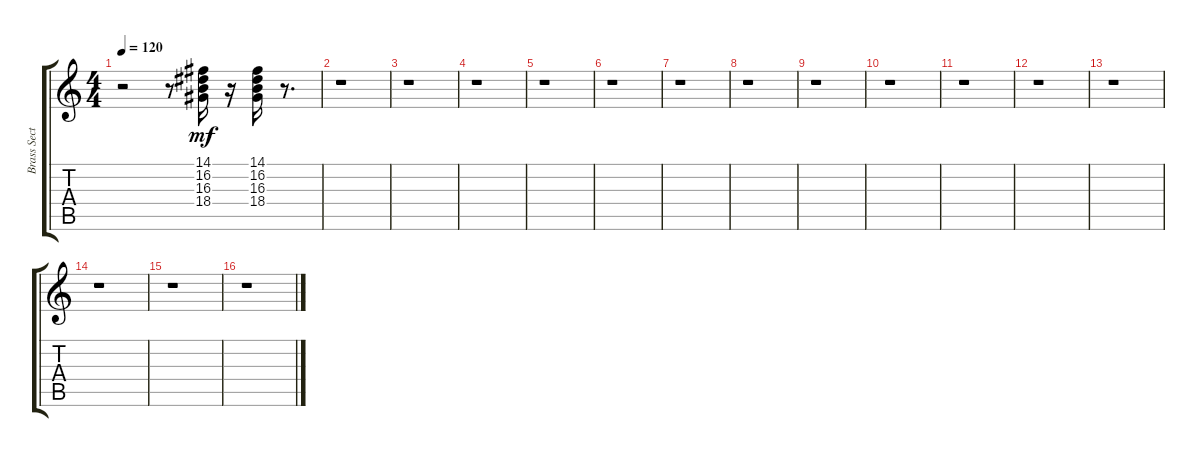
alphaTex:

\track ("Brass Section" "Brass Sect") {instrument brasssection}
\staff {score tabs}
\tuning (E4 B3 G3 D3 A2 E2) {hide}
\ts (4 4)
\tempo 120
\clef g2
\ks c
r.2{dy mf} r.8 (14.1 16.2 16.3 18.4).16 r.16 (14.1 16.2 16.3 18.4).16 r.8{d} |
r.1 |
r.1 |
r.1 |
r.1 |
r.1 |
r.1 |
r.1 |
r.1 |
r.1 |
r.1 |
r.1 |
r.1 |
r.1 |
r.1 |
r.1
